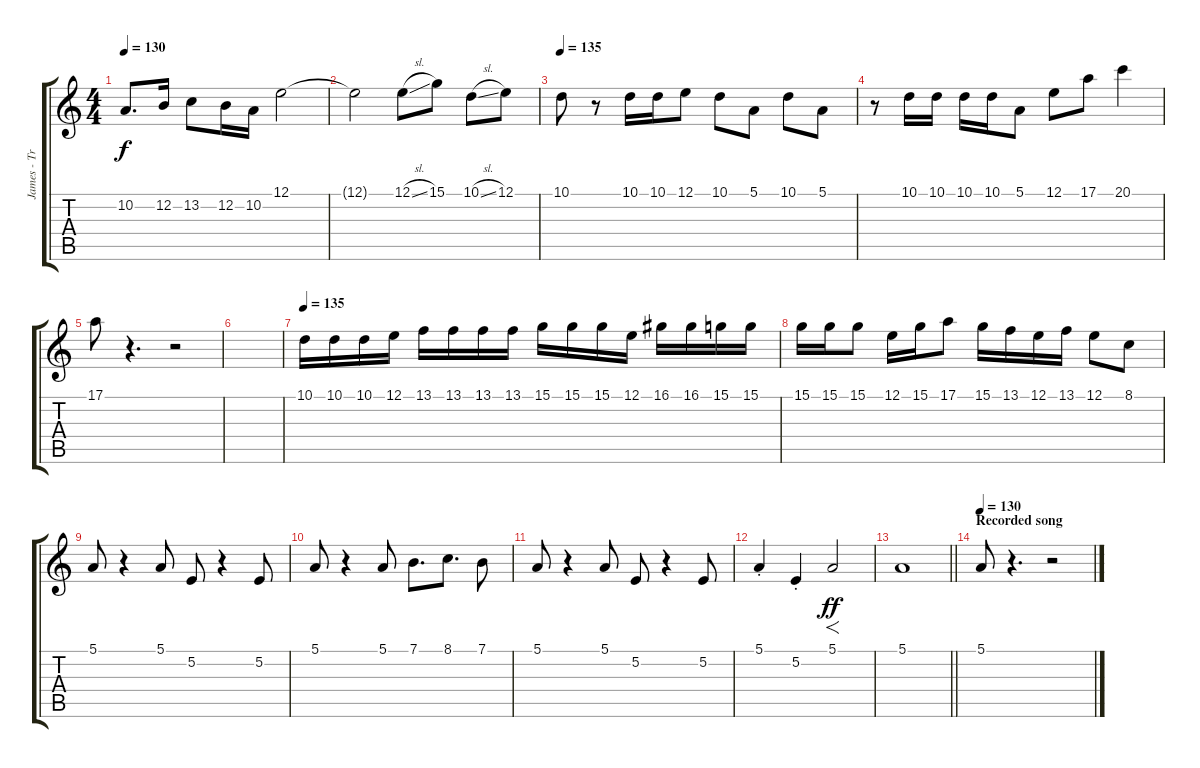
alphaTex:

\track ("James - Trumpet" "James - Tr") {instrument trumpet}
\staff {score tabs}
\tuning (E4 B3 G3 D3 A2 E2) {hide}
\ts (4 4)
\tempo 130
\clef g2
\ks c
10.2.8{d dy f} 12.2.16 13.2.8 12.2.16 10.2.16 12.1.2 |
12.1{t}.2 12.1{sl}.8 15.1.8 10.1{sl}.8 12.1.8 |
\tempo 135
10.1.8 r.8 10.1.16 10.1.16 12.1.8 10.1.8 5.1.8 10.1.8 5.1.8 |
r.8 10.1.16 10.1.16 10.1.16 10.1.16 5.1.8 12.1.8 17.1.8 20.1.4 |
17.1.8 r.4{d} r.2 |
|
\tempo 135
10.1.16 10.1.16 10.1.16 12.1.16 13.1.16 13.1.16 13.1.16 13.1.16 15.1.16 15.1.16 15.1.16 12.1.16 16.1.16 16.1.16 15.1.16 15.1.16 |
15.1.16 15.1.16 15.1.8 12.1.16 15.1.16 17.1.8 15.1.16 13.1.16 12.1.16 13.1.16 12.1.8 8.1.8 |
5.1.8 r.4 5.1.8 5.2.8 r.4 5.2.8 |
5.1.8 r.4 5.1.8 7.1.8{d} 8.1.8{d} 7.1.8 |
5.1.8 r.4 5.1.8 5.2.8 r.4 5.2.8 |
5.1{st}.4 5.2{st}.4 5.1.2{f dy ff} |
\barLineRight lightlight
5.1.1 |
\section ("" "Recorded song")
\tempo 130
5.1.8 r.4{d} r.2
